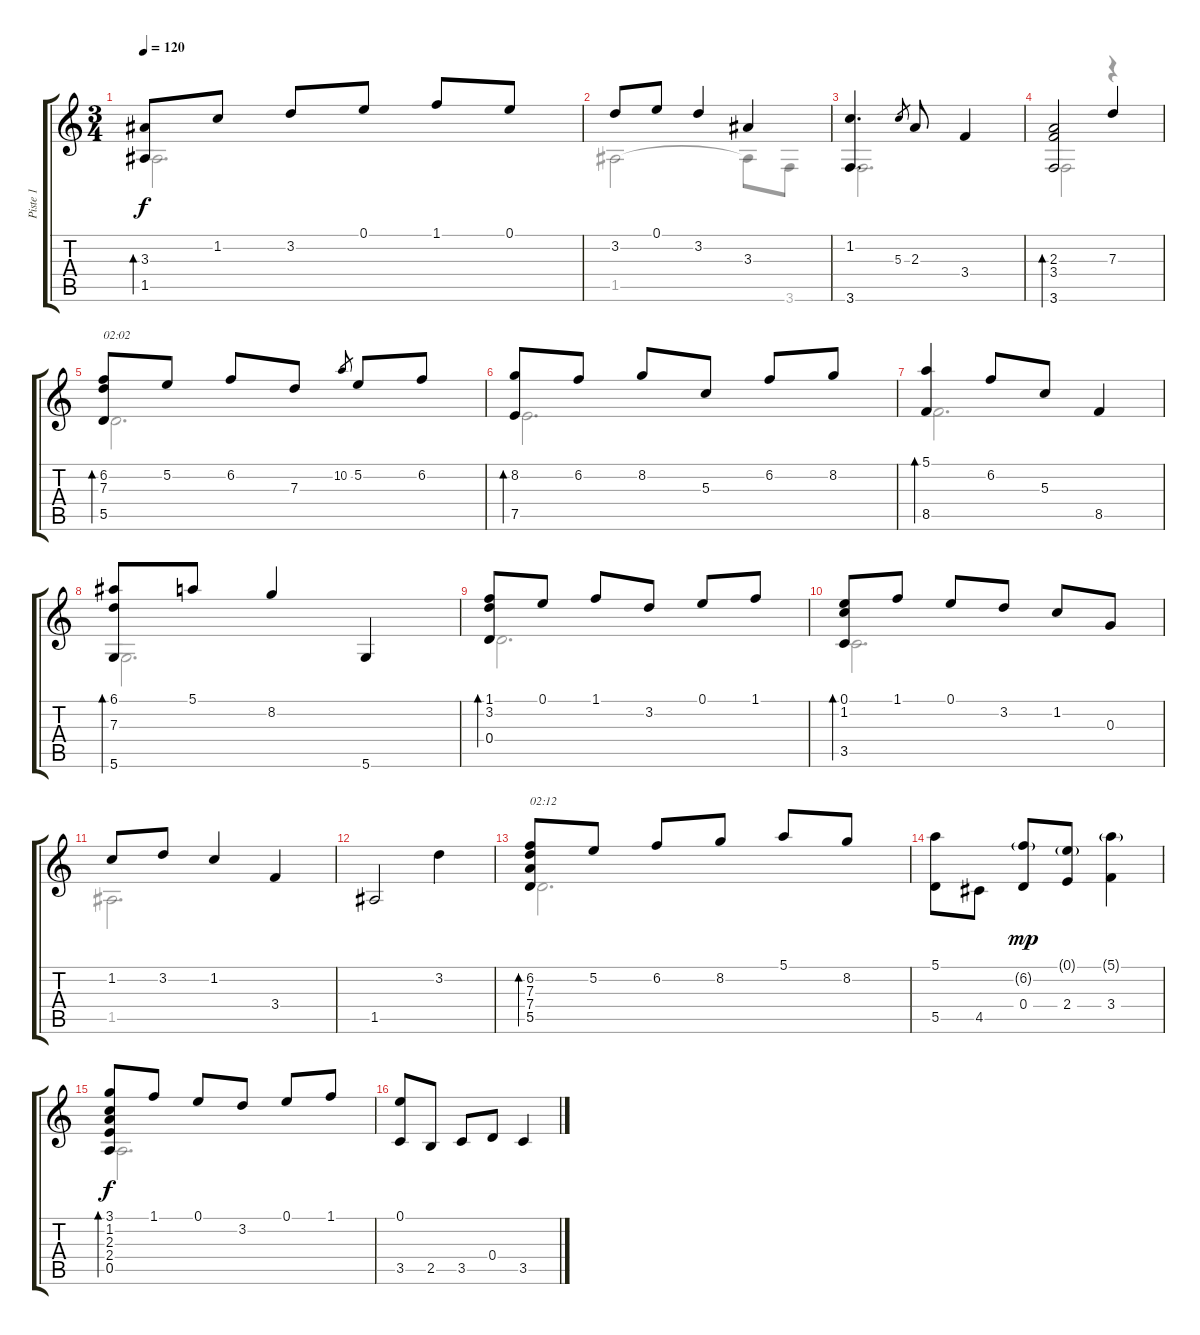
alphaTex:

\track ("Piste 1" "Piste 1") {solo instrument acousticguitarnylon}
\staff {score tabs}
\tuning (E4 B3 G3 D3 A2 D2) {hide}
\voice
\ts (3 4)
\tempo 120
\clef g2
\ks c
(3.3 1.5).8{bd 240 dy f} 1.2.8 3.2.8 0.1.8 1.1.8 0.1.8 |
3.2.8 0.1.8 3.2.4 3.3.4 |
(1.2 3.6).4{d} 5.3.8{gr} 2.3.8 3.4.4 |
(2.3 3.4 3.6).2{bd 240} 7.3.4 |
(6.2 7.3 5.5).8{bd 240 txt "02:02"} 5.2.8 6.2.8 7.3.8 10.2.8{gr} 5.2.8 6.2.8 |
(8.2 7.5).8{bd 240} 6.2.8 8.2.8 5.3.8 6.2.8 8.2.8 |
(5.1 8.5).4{bd 240} 6.2.8 5.3.8 8.5.4 |
(6.1 7.3 5.6).8{bd 120} 5.1.8 8.2.4 5.6.4 |
(1.1 3.2 0.4).8{bd 240} 0.1.8 1.1.8 3.2.8 0.1.8 1.1.8 |
(0.1 1.2 3.5).8{bd 240} 1.1.8 0.1.8 3.2.8 1.2.8 0.3.8 |
1.2.8 3.2.8 1.2.4 3.4.4 |
1.5.2 3.2.4 |
(6.2 7.3 7.4 5.5).8{bd 480 txt "02:12"} 5.2.8 6.2.8 8.2.8 5.1.8 8.2.8 |
(5.1 5.5).8 4.5.8 (6.2{g} 0.4).8{dy mp} (0.1{g} 2.4).8 (5.1{g} 3.4).4 |
(3.1 1.2 2.3 2.4 0.5).8{bd 480 dy f} 1.1.8 0.1.8 3.2.8 0.1.8 1.1.8 |
(0.1 3.5).8 2.5.8 3.5.8 0.4.8 3.5.4
\voice
\clef g2
\ottava regular
\simile none
\ks c
1.5.2{d dy f} |
1.5.2 1.5{t}.8 3.6.8 |
3.6.2{d} |
3.6.2 r.4 |
5.5.2{d} |
7.5.2{d} |
8.5.2{d} |
5.6.2{d} |
0.4.2{d} |
3.5.2{d} |
1.5.2{d} |
|
5.5.2{d} |
|
0.5.2{d} |
